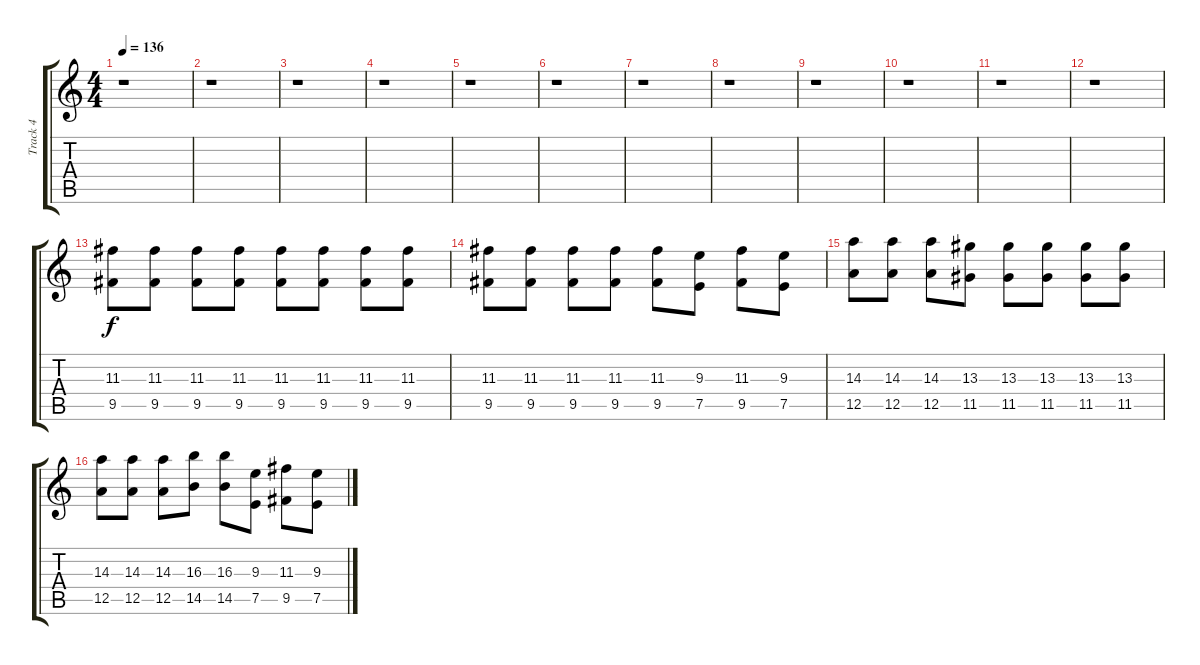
\track ("Track 4" "Track 4") {instrument distortionguitar}
\staff {score tabs}
\tuning (E4 B3 G3 D3 A2 E2) {hide}
\ts (4 4)
\tempo 136
\clef g2
\ks c
r.1{dy f instrument distortionguitar} |
r.1 |
r.1 |
r.1 |
r.1 |
r.1 |
r.1 |
r.1 |
r.1 |
r.1 |
r.1 |
r.1 |
(11.3 9.5).8 (11.3 9.5).8 (11.3 9.5).8 (11.3 9.5).8 (11.3 9.5).8 (11.3 9.5).8 (11.3 9.5).8 (11.3 9.5).8 |
(11.3 9.5).8 (11.3 9.5).8 (11.3 9.5).8 (11.3 9.5).8 (11.3 9.5).8 (9.3 7.5).8 (11.3 9.5).8 (9.3 7.5).8 |
(14.3 12.5).8 (14.3 12.5).8 (14.3 12.5).8 (13.3 11.5).8 (13.3 11.5).8 (13.3 11.5).8 (13.3 11.5).8 (13.3 11.5).8 |
(14.3 12.5).8 (14.3 12.5).8 (14.3 12.5).8 (16.3 14.5).8 (16.3 14.5).8 (9.3 7.5).8 (11.3 9.5).8 (9.3 7.5).8
